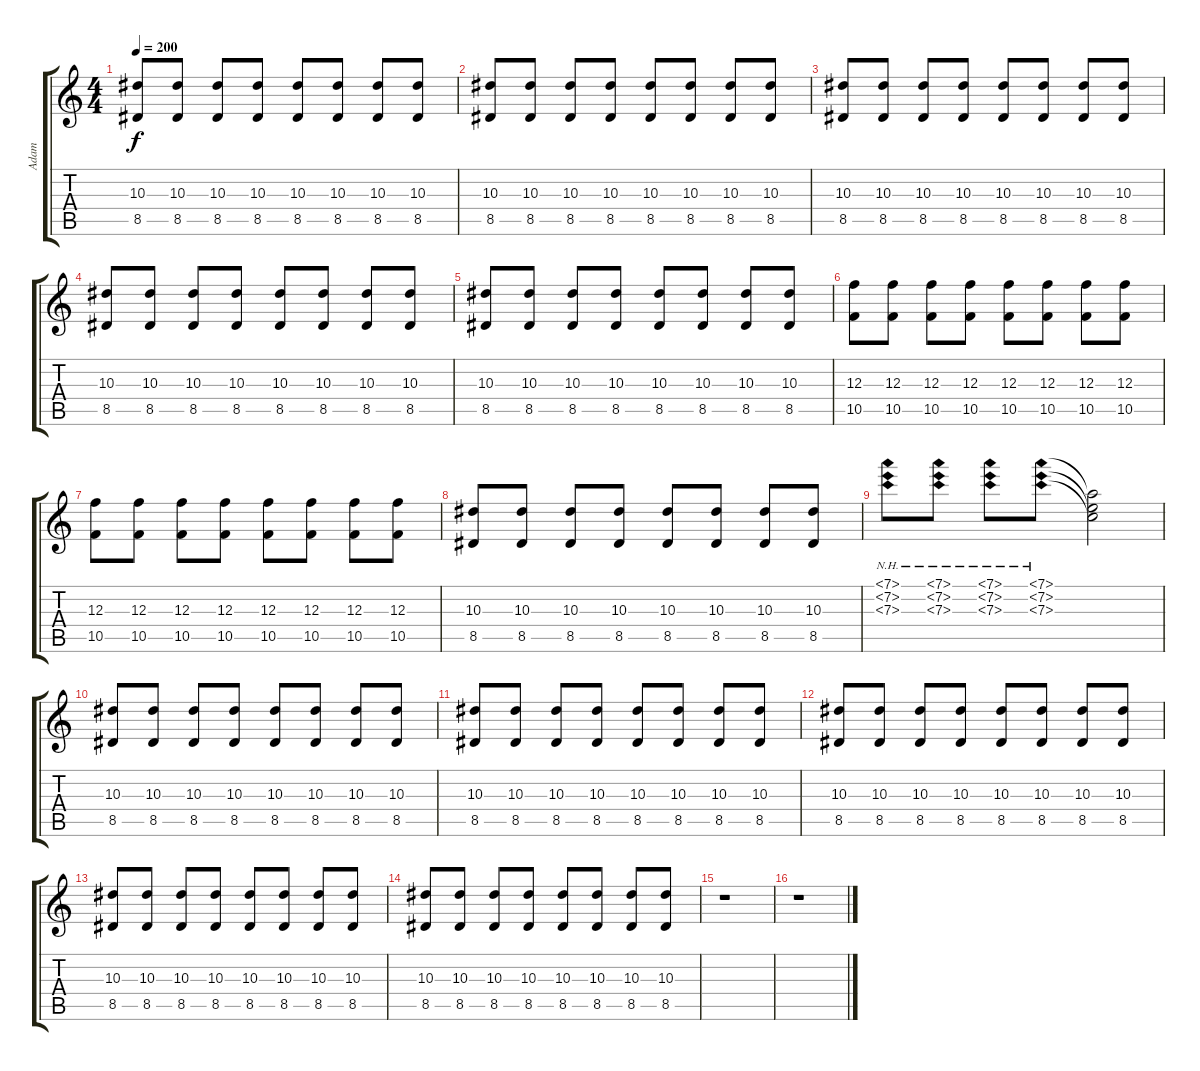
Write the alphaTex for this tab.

\track ("Adam" "Adam") {instrument distortionguitar}
\staff {score tabs}
\tuning (D4 A3 F3 C3 G2 C2) {hide}
\ts (4 4)
\tempo 200
\clef g2
\ks c
(10.3 8.5).8{dy f} (10.3 8.5).8 (10.3 8.5).8 (10.3 8.5).8 (10.3 8.5).8 (10.3 8.5).8 (10.3 8.5).8 (10.3 8.5).8 |
(10.3 8.5).8 (10.3 8.5).8 (10.3 8.5).8 (10.3 8.5).8 (10.3 8.5).8 (10.3 8.5).8 (10.3 8.5).8 (10.3 8.5).8 |
(10.3 8.5).8 (10.3 8.5).8 (10.3 8.5).8 (10.3 8.5).8 (10.3 8.5).8 (10.3 8.5).8 (10.3 8.5).8 (10.3 8.5).8 |
(10.3 8.5).8 (10.3 8.5).8 (10.3 8.5).8 (10.3 8.5).8 (10.3 8.5).8 (10.3 8.5).8 (10.3 8.5).8 (10.3 8.5).8 |
(10.3 8.5).8 (10.3 8.5).8 (10.3 8.5).8 (10.3 8.5).8 (10.3 8.5).8 (10.3 8.5).8 (10.3 8.5).8 (10.3 8.5).8 |
(12.3 10.5).8 (12.3 10.5).8 (12.3 10.5).8 (12.3 10.5).8 (12.3 10.5).8 (12.3 10.5).8 (12.3 10.5).8 (12.3 10.5).8 |
(12.3 10.5).8 (12.3 10.5).8 (12.3 10.5).8 (12.3 10.5).8 (12.3 10.5).8 (12.3 10.5).8 (12.3 10.5).8 (12.3 10.5).8 |
(10.3 8.5).8 (10.3 8.5).8 (10.3 8.5).8 (10.3 8.5).8 (10.3 8.5).8 (10.3 8.5).8 (10.3 8.5).8 (10.3 8.5).8 |
(7.1{nh} 7.2{nh} 7.3{nh}).8{volume 5 instrument guitarharmonics} (7.1{nh} 7.2{nh} 7.3{nh}).8 (7.1{nh} 7.2{nh} 7.3{nh}).8 (7.1{nh} 7.2{nh} 7.3{nh}).8 (7.1{t} 7.2{t} 7.3{t}).2 |
(10.3 8.5).8{volume 8 instrument electricguitarjazz} (10.3 8.5).8 (10.3 8.5).8 (10.3 8.5).8 (10.3 8.5).8 (10.3 8.5).8 (10.3 8.5).8 (10.3 8.5).8 |
(10.3 8.5).8{volume 6} (10.3 8.5).8 (10.3 8.5).8 (10.3 8.5).8 (10.3 8.5).8 (10.3 8.5).8 (10.3 8.5).8 (10.3 8.5).8 |
(10.3 8.5).8{volume 4} (10.3 8.5).8 (10.3 8.5).8 (10.3 8.5).8 (10.3 8.5).8 (10.3 8.5).8 (10.3 8.5).8 (10.3 8.5).8 |
(10.3 8.5).8{volume 2} (10.3 8.5).8 (10.3 8.5).8 (10.3 8.5).8 (10.3 8.5).8 (10.3 8.5).8 (10.3 8.5).8 (10.3 8.5).8 |
(10.3 8.5).8{volume 1} (10.3 8.5).8 (10.3 8.5).8 (10.3 8.5).8 (10.3 8.5).8 (10.3 8.5).8 (10.3 8.5).8 (10.3 8.5).8 |
r.1 |
r.1
